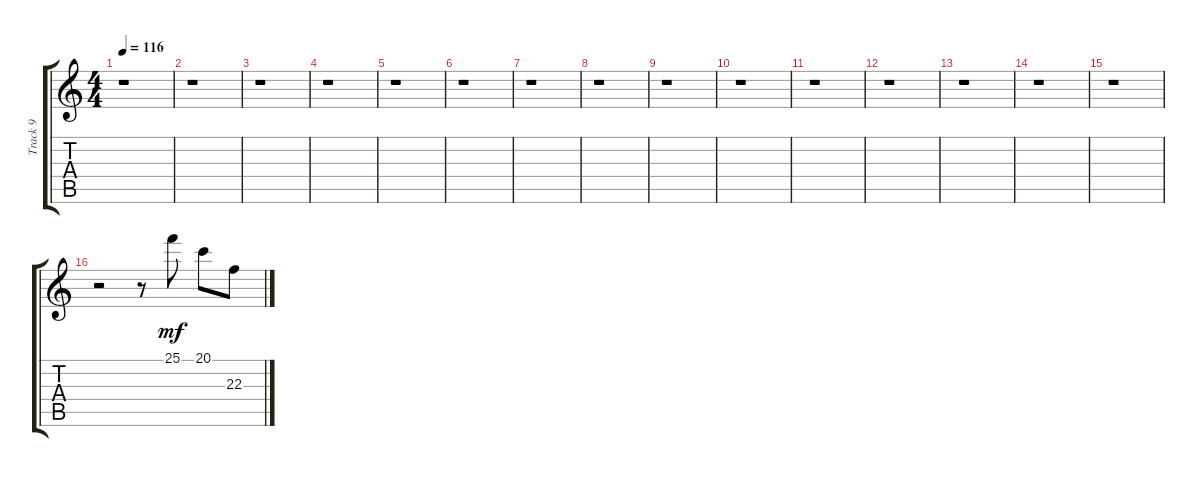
\track ("Track 9" "Track 9") {instrument fx5brightness}
\staff {score tabs}
\tuning (E4 B3 G3 D3 A2 E2) {hide}
\ts (4 4)
\tempo 116
\clef g2
\ks c
r.1{dy mf} |
r.1 |
r.1 |
r.1 |
r.1 |
r.1 |
r.1 |
r.1 |
r.1 |
r.1 |
r.1 |
r.1 |
r.1 |
r.1 |
r.1 |
r.2 r.8 25.1.8 20.1.8 22.3.8
